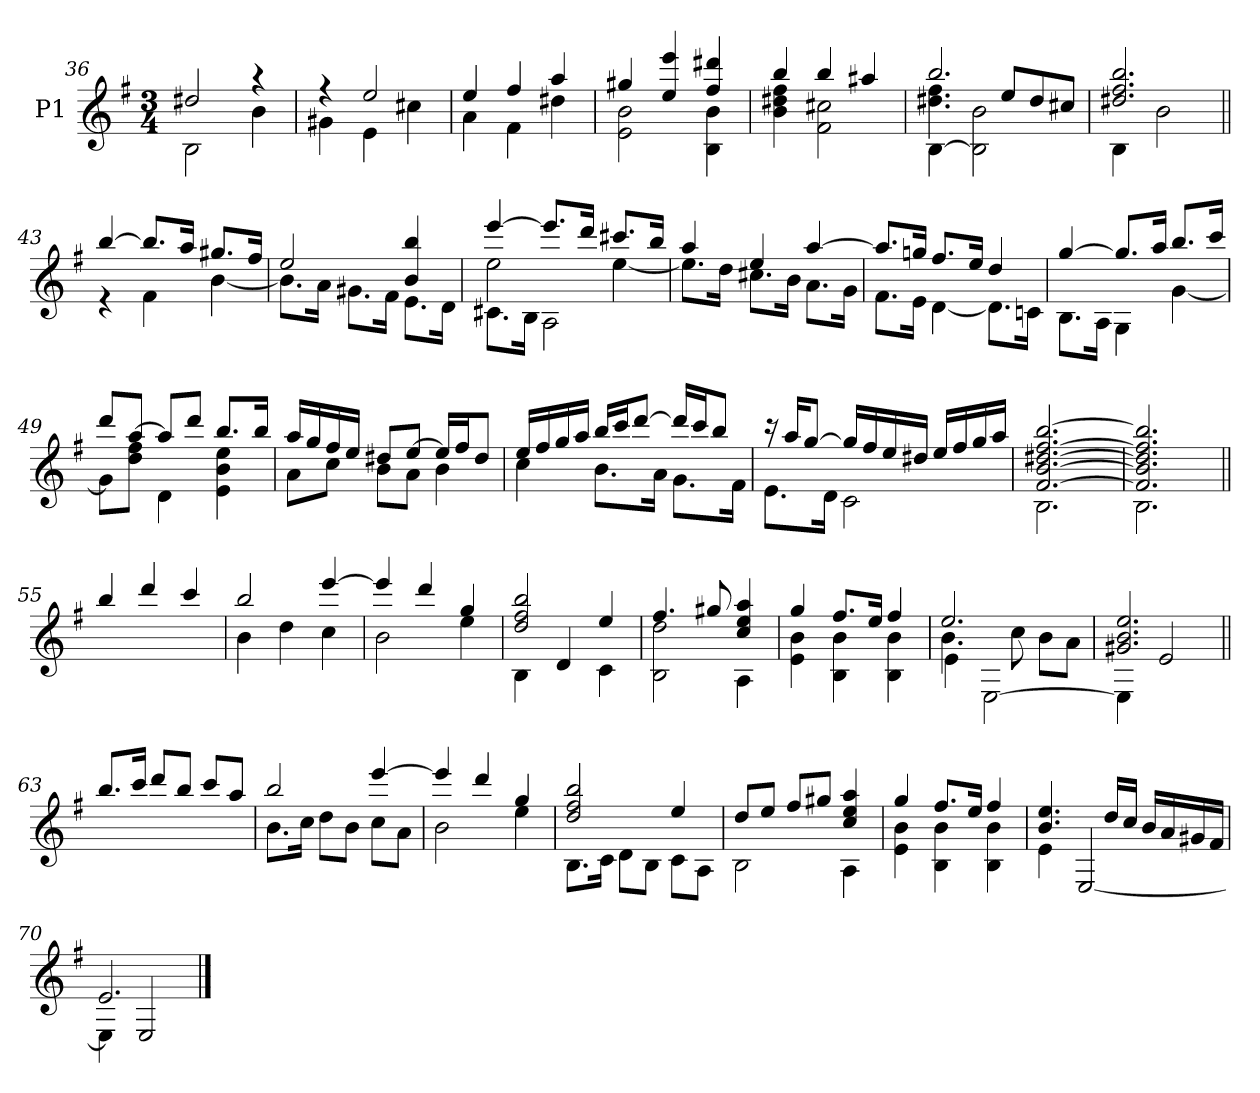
**kern
*part1
*staff1
*I"P1
!!LO:LB:g=z
*clefG2
*ITrd7c12
*k[f#]
*G:
*M3/4
=36
*^
2d#Xi/	2BBi\
4r	4Bi\
=37	=37
4r	4G#Xi\
2ei/	4Ei\
.	4c#Xi\
=38	=38
4ei/	4Ai\
4f#i/	4F#i\
4ai/	4d#Xi\
=39	=39
4g#Xi/	2Ei\ 2Bi
4ei/ 4eei	.
4f#i/ 4dd#Xi	4BBi\ 4Bi
=40	=40
4bi/	4Bi\ 4d#Xi 4f#i
4bi/	2F#i\ 2c#Xi
4a#Xi/	.
=41	=41
*	*^
2.bi/	4.d#Xi\ 4.f#i	[<4BBi\
.	.	2BBi\] 2Bi
.	8ei/L	.
.	8d#i/	.
.	8c#Xi/J	.
*	*v	*v
=42	=42
2.d#Xi/ 2.f#i 2.bi	4BBi\
.	2Bi\
=43||	=43||
[>4bi/	4r
8.bi/L]	4F#i\
16ai/Jk	.
8.g#Xi/L	[<4Bi\
16f#i/Jk	.
!!LO:LB:g=z	!!
=44	=44
2ei/	8.Bi\L]
.	16Ai\Jk
.	8.G#Xi\L
.	16F#i\Jk
4Bi/ 4bi	8.Ei\L
.	16Di\Jk
=45	=45
*	*^
[>4eei/	2ei\	8.C#Xi\L
.	.	16BBi\Jk
8.eei/L]	.	2AAi\
16ddi/Jk	.	.
8.cc#Xi/L	[<4ei\	.
16bi/Jk	.	.
*	*v	*v
=46	=46
4ai/	8.ei\L]
.	16di\Jk
4ei/	8.c#Xi\L
.	16Bi\Jk
[>4ai/	8.Ai\L
.	16Gi\Jk
=47	=47
8.ai/L]	8.F#i\L
16gni/Jk	16Ei\Jk
8.f#i/L	[<4Di\
16ei/Jk	.
4di/	8.Di\L]
.	16Cni\Jk
=48	=48
[>4gi/	8.BBi\L
.	16AAi\Jk
8.gi/L]	4GGi\
16ai/Jk	.
8.bi/L	[<4Gi\
16cci/Jk	.
=49	=49
8ddi/L	8Gi\L]
[>8ai/J	8di\ 8f#iJ
8ai/L]	4Di\
8ddi/J	.
8.bi/L	4Ei\ 4Bi 4ei
16bi/Jk	.
!!LO:LB:g=z	!!
=50	=50
16ai/LL	8Ai\L
16gi/	.
16f#i/	8ci\J
16ei/JJ	.
8d#Xi/L	8Bi\L
[>8ei/J	8Ai\J
16ei/LL]	4Bi\
16f#i/J	.
8d#i/J	.
=51	=51
16ei/LL	4ci\
16f#i/	.
16gi/	.
16ai/JJ	.
16bi/LL	8.Bi\L
16cci/J	.
[>8ddi/J	.
.	16Ai\Jk
16ddi/LL]	8.Gi\L
16cci/J	.
8bi/J	.
.	16F#i\Jk
=52	=52
16r	8.Ei\L
16ai/KL	.
[>8gi/J	.
.	16Di\Jk
16gi/LL]	2Ci\
16f#i/	.
16ei/	.
16d#Xi/JJ	.
16ei/LL	.
16f#i/	.
16gi/	.
16ai/JJ	.
=53	=53
[>2.F#i/ [>2.Bi [>2.d#Xi [>2.f#i [>2.bi	2.BBi\
=54	=54
2.F#i/] 2.Bi] 2.d#i] 2.f#i] 2.bi]	2.BBi\
*v	*v
=55||
4bi/
4ddi/
4cci/
!!LO:LB:g=z
=56
*^
2bi/	4Bi\
.	4di\
[>4eei/	4ci\
=57	=57
4eei/]	2Bi\
4ddi/	.
4gi/	4ei\
=58	=58
2di/ 2f#i 2bi	4BBi\
.	4Di/
4ei/	4Ci\
=59	=59
4.f#i/	2BBi\ 2di
8g#Xi/	.
4ci/ 4ei 4ai	4AAi\
=60	=60
4gi/	4Ei\ 4Bi
8.f#i/L	4BBi\ 4Bi
16ei/Jk	.
4f#i/	4BBi\ 4Bi
=61	=61
*	*^
2.ei/	4.Bi\	4Ei\
.	.	[<2EEi\
.	8ci\	.
.	8Bi\L	.
.	8Ai\J	.
*	*v	*v
=62	=62
2.G#Xi/ 2.Bi 2.ei	4EEi\]
.	2Ei/
*v	*v
=63||
8.bi/L
16cci/Jk
8ddi/L
8bi/J
8cci/L
8ai/J
!!LO:LB:g=z
=64
*^
2bi/	8.Bi\L
.	16ci\Jk
.	8di\L
.	8Bi\J
[>4eei/	8ci\L
.	8Ai\J
=65	=65
4eei/]	2Bi\
4ddi/	.
4gi/	4ei\
=66	=66
2di/ 2f#i 2bi	8.BBi\L
.	16Ci\Jk
.	8Di\L
.	8BBi\J
4ei/	8Ci\L
.	8AAi\J
=67	=67
8di/L	2BBi\
8ei/J	.
8f#i/L	.
8g#Xi/J	.
4ci/ 4ei 4ai	4AAi\
=68	=68
4gi/	4Ei\ 4Bi
8.f#i/L	4BBi\ 4Bi
16ei/Jk	.
4f#i/	4BBi\ 4Bi
=69	=69
4.Bi/ 4.ei	4Ei\
.	[<2EEi/
16di/LL	.
16ci/JJ	.
16Bi/LL	.
16Ai/	.
16G#Xi/	.
16F#i/JJ	.
=70	=70
2.Ei/	4EEi\]
.	2EEi/
*v	*v
==
*-
